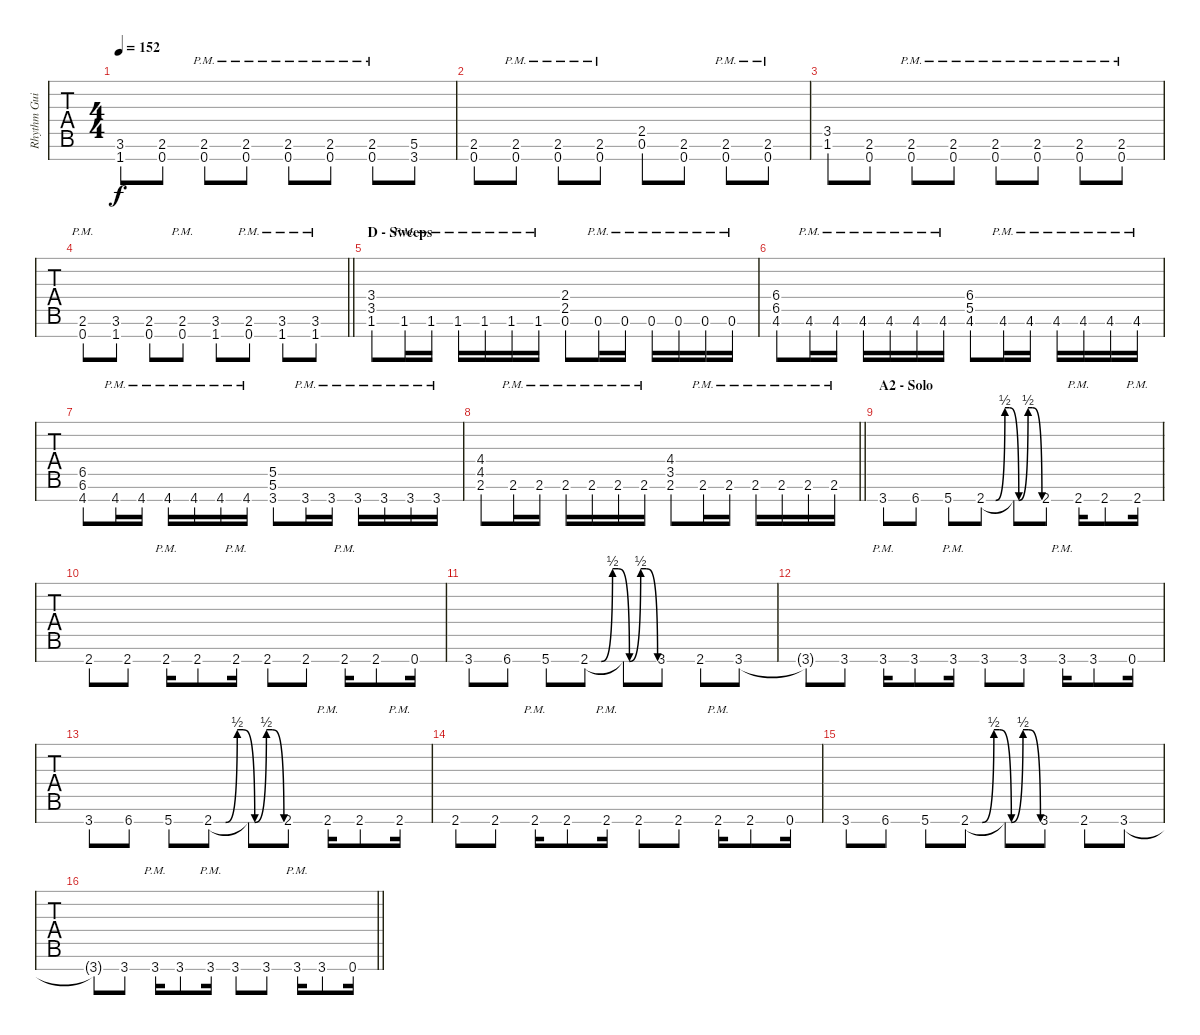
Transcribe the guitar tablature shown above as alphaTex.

\track ("Rhythm Guitar (Jeff Loomis)" "Rhythm Gui") {instrument overdrivenguitar}
\staff {tabs}
\tuning (Eb4 Bb3 Gb3 Db3 Ab2 Eb2 Bb1) {hide}
\ts (4 4)
\tempo 152
\clef f4
\ks aminor
(3.6 1.7).8{dy f} (2.6 0.7).8 (2.6{pm} 0.7{pm}).8 (2.6{pm} 0.7{pm}).8 (2.6{pm} 0.7{pm}).8 (2.6{pm} 0.7{pm}).8 (2.6{pm} 0.7{pm}).8 (5.6 3.7).8 |
(2.6 0.7).8 (2.6{pm} 0.7{pm}).8 (2.6{pm} 0.7{pm}).8 (2.6{pm} 0.7{pm}).8 (2.5 0.6).8 (2.6 0.7).8 (2.6{pm} 0.7{pm}).8 (2.6{pm} 0.7{pm}).8 |
(3.5 1.6).8 (2.6 0.7).8 (2.6{pm} 0.7{pm}).8 (2.6{pm} 0.7{pm}).8 (2.6{pm} 0.7{pm}).8 (2.6{pm} 0.7{pm}).8 (2.6{pm} 0.7{pm}).8 (2.6{pm} 0.7{pm}).8 |
\barLineRight lightlight
(2.6{pm} 0.7{pm}).8 (3.6 1.7).8 (2.6 0.7).8 (2.6{pm} 0.7{pm}).8 (3.6 1.7).8 (2.6{pm} 0.7{pm}).8 (3.6{pm} 1.7{pm}).8 (3.6{pm} 1.7{pm}).8 |
\section ("" "D - Sweeps")
(3.4 3.5 1.6).8 1.6{pm}.16 1.6{pm}.16 1.6{pm}.16 1.6{pm}.16 1.6{pm}.16 1.6{pm}.16 (2.4 2.5 0.6).8 0.6{pm}.16 0.6{pm}.16 0.6{pm}.16 0.6{pm}.16 0.6{pm}.16 0.6{pm}.16 |
(6.4 6.5 4.6).8 4.6{pm}.16 4.6{pm}.16 4.6{pm}.16 4.6{pm}.16 4.6{pm}.16 4.6{pm}.16 (6.4 5.5 4.6).8 4.6{pm}.16 4.6{pm}.16 4.6{pm}.16 4.6{pm}.16 4.6{pm}.16 4.6{pm}.16 |
(6.5 6.6 4.7).8 4.7{pm}.16 4.7{pm}.16 4.7{pm}.16 4.7{pm}.16 4.7{pm}.16 4.7{pm}.16 (5.5 5.6 3.7).8 3.7{pm}.16 3.7{pm}.16 3.7{pm}.16 3.7{pm}.16 3.7{pm}.16 3.7{pm}.16 |
\barLineRight lightlight
(4.4 4.5 2.6).8 2.6{pm}.16 2.6{pm}.16 2.6{pm}.16 2.6{pm}.16 2.6{pm}.16 2.6{pm}.16 (4.4 3.5 2.6).8 2.6{pm}.16 2.6{pm}.16 2.6{pm}.16 2.6{pm}.16 2.6{pm}.16 2.6{pm}.16 |
\section ("" "A2 - Solo")
3.7.8 6.7.8 5.7.8 2.7{be (custom 0 0 10 0 20 2 25 2 35 0 45 2 50 2 60 0)}.8 2.7{t}.8 2.7.8 2.7{pm}.16 2.7.8 2.7{pm}.16 |
2.7.8 2.7.8 2.7{pm}.16 2.7.8 2.7{pm}.16 2.7.8 2.7.8 2.7{pm}.16 2.7.8 0.7.16 |
3.7.8 6.7.8 5.7.8 2.7{be (custom 0 0 10 0 20 2 25 2 35 0 45 2 50 2 60 0)}.8 2.7{t}.8 3.7.8 2.7.8 3.7.8 |
3.7{t}.8 3.7.8 3.7{pm}.16 3.7.8 3.7{pm}.16 3.7.8 3.7.8 3.7{pm}.16 3.7.8 0.7.16 |
3.7.8 6.7.8 5.7.8 2.7{be (custom 0 0 10 0 20 2 25 2 35 0 45 2 50 2 60 0)}.8 2.7{t}.8 2.7.8 2.7{pm}.16 2.7.8 2.7{pm}.16 |
2.7.8 2.7.8 2.7{pm}.16 2.7.8 2.7{pm}.16 2.7.8 2.7.8 2.7{pm}.16 2.7.8 0.7.16 |
3.7.8 6.7.8 5.7.8 2.7{be (custom 0 0 10 0 20 2 25 2 35 0 45 2 50 2 60 0)}.8 2.7{t}.8 3.7.8 2.7.8 3.7.8 |
\barLineRight lightlight
3.7{t}.8 3.7.8 3.7{pm}.16 3.7.8 3.7{pm}.16 3.7.8 3.7.8 3.7{pm}.16 3.7.8 0.7.16
